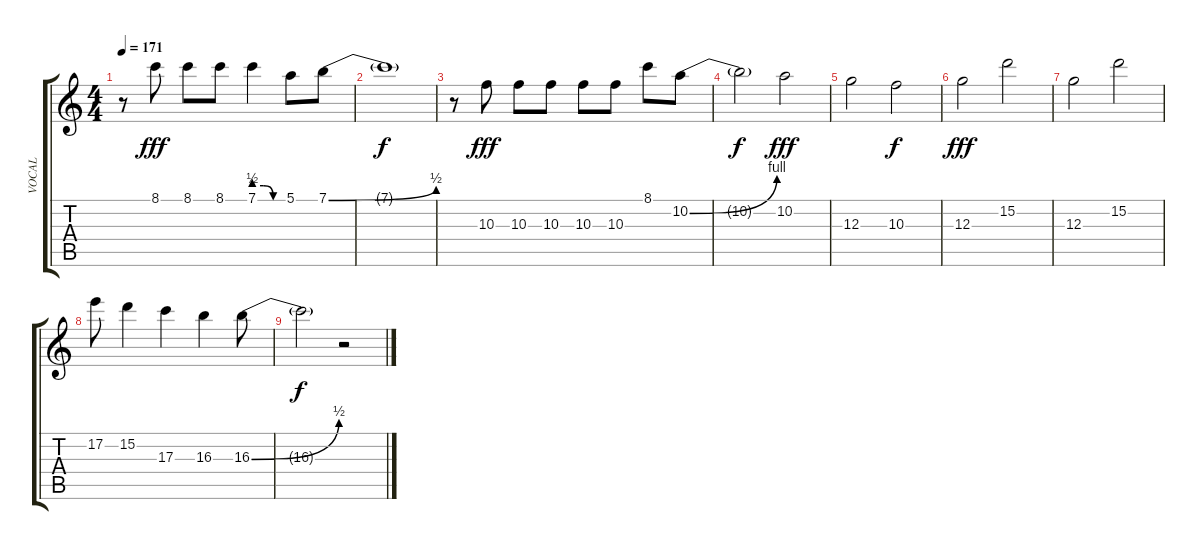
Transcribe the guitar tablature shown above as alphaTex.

\track ("VOCAL" "VOCAL") {instrument contrabass}
\staff {score tabs}
\tuning (E4 B3 G3 D3 A2 E2) {hide}
\ts (4 4)
\tempo 171
\clef g2
\ks c
r.8{dy fff instrument contrabass} 8.1.8 8.1.8 8.1.8 7.1{be (custom 0 2 20 2 40 0 60 0)}.4 5.1.8 7.1{be (bend 0 0 60 2)}.8 |
7.1{t}.1{dy f} |
r.8 10.3.8{dy fff} 10.3.8 10.3.8 10.3.8 10.3.8 8.1.8 10.2{be (bend 0 0 60 4)}.8 |
10.2{t}.2{dy f} 10.2.2{dy fff} |
12.3.2 10.3.2{dy f} |
12.3.2{dy fff} 15.2.2 |
12.3.2 15.2.2 |
17.2.8 15.2.4 17.3.4 16.3.4 16.3{be (bend 0 0 60 2)}.8 |
16.3{t}.2{dy f} r.2
